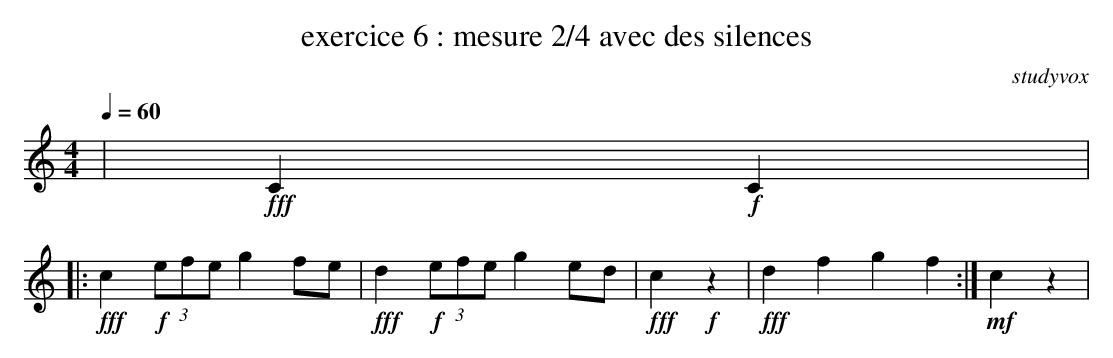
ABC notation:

X:1
O:studyvox
T:exercice 6 : mesure 2/4 avec des silences
M:4/4
L:1/4
Q:1/4=60
K:C
V:1
| !fff! C !f! C |
|: !fff! c !f! (3e/f/e/ g f/e/ | !fff! d !f! (3e/f/e/ g e/d/ | !fff! c !f!z | !fff! d f g f :| !mf! c z|
